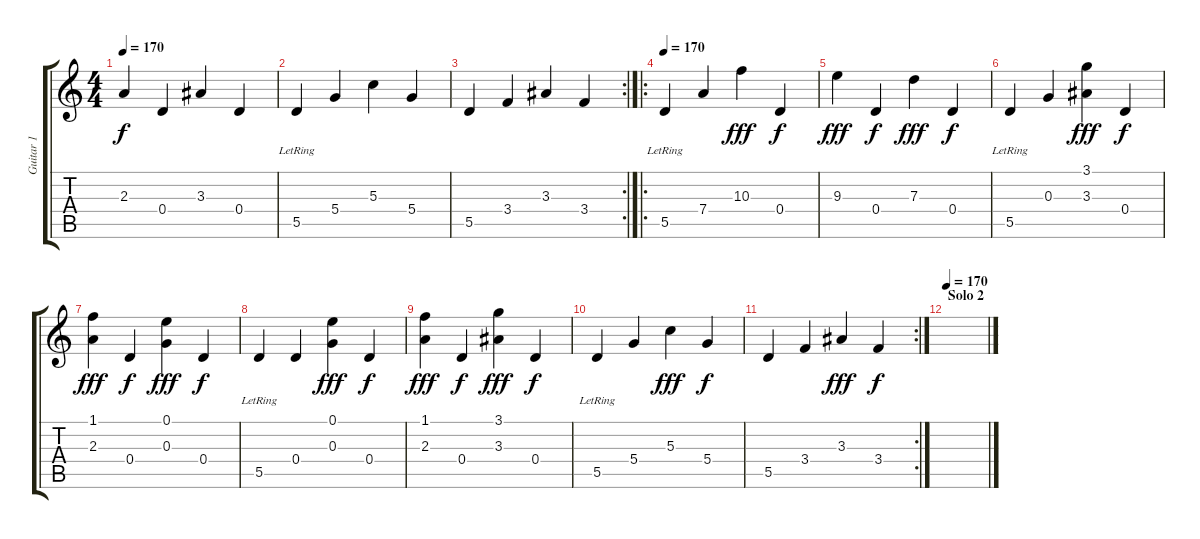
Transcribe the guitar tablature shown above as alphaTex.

\track ("Guitar 1" "Guitar 1") {instrument acousticguitarnylon}
\staff {score tabs}
\tuning (E4 B3 G3 D3 A2 E2) {hide}
\ts (4 4)
\tempo 170
\clef g2
\ks c
2.3.4{dy f} 0.4.4 3.3.4 0.4.4 |
5.5{lr}.4 5.4.4 5.3.4 5.4.4 |
\rc 2
5.5.4 3.4.4 3.3.4 3.4.4 |
\ro
\tempo 170
5.5{lr}.4 7.4.4 10.3.4{dy fff} 0.4.4{dy f} |
9.3.4{dy fff} 0.4.4{dy f} 7.3.4{dy fff} 0.4.4{dy f} |
5.5{lr}.4 0.3.4 (3.1 3.3).4{dy fff} 0.4.4{dy f} |
(1.1 2.3).4{dy fff} 0.4.4{dy f} (0.1 0.3).4{dy fff} 0.4.4{dy f} |
5.5{lr}.4 0.4.4 (0.1 0.3).4{dy fff} 0.4.4{dy f} |
(1.1 2.3).4{dy fff} 0.4.4{dy f} (3.1 3.3).4{dy fff} 0.4.4{dy f} |
5.5{lr}.4 5.4.4 5.3.4{dy fff} 5.4.4{dy f} |
\rc 2
5.5.4 3.4.4 3.3.4{dy fff} 3.4.4{dy f} |
\section ("" "Solo 2")
\tempo 170
